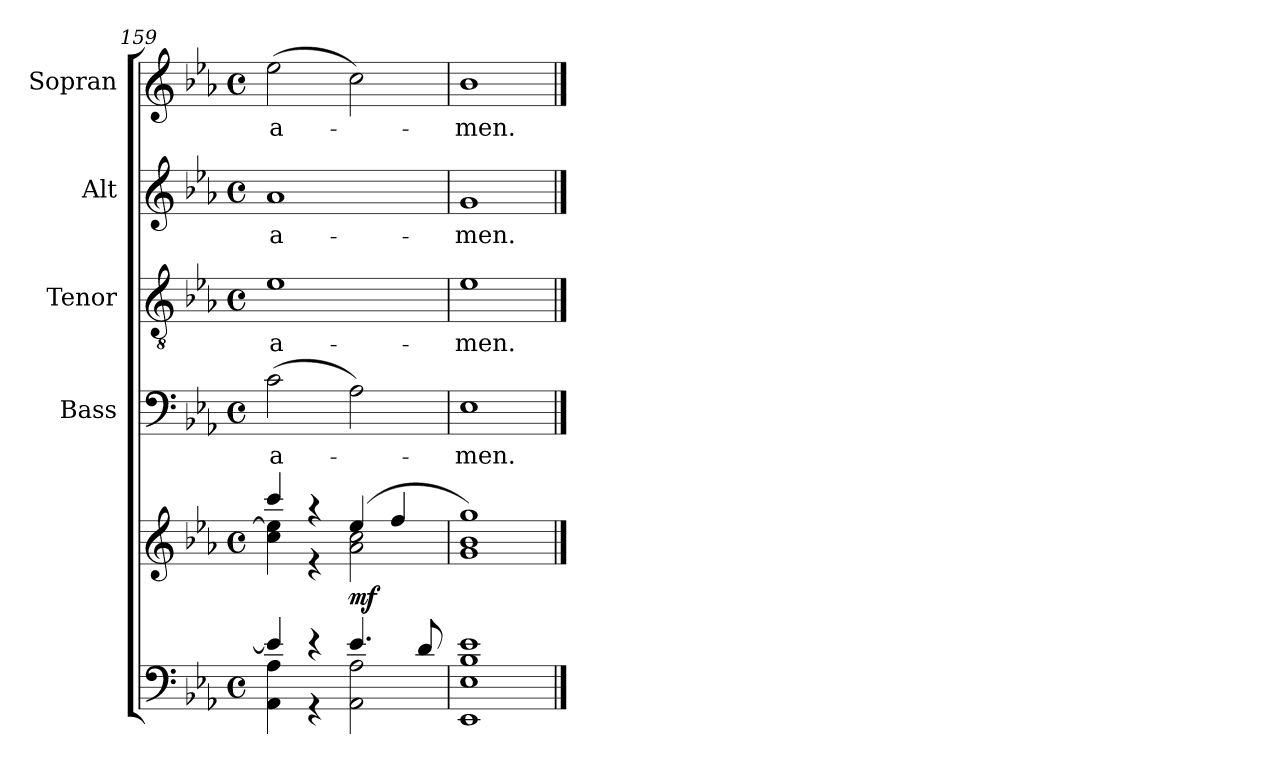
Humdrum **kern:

**kern	**kern	**dynam	**kern	**text	**kern	**text	**kern	**text	**kern	**text
*part5	*part5	*part5	*part4	*part4	*part3	*part3	*part2	*part2	*part1	*part1
*staff6	*staff5	*staff5/6	*staff4	*staff4	*staff3	*staff3	*staff2	*staff2	*staff1	*staff1
*	*	*	*I"Bass	*	*I"Tenor	*	*I"Alt	*	*I"Sopran	*
*	*	*	*I'B.	*	*I'T.	*	*I'A.	*	*I'S.	*
*clefF4	*clefG2	*	*clefF4	*	*clefGv2	*	*clefG2	*	*clefG2	*
*k[b-e-a-]	*k[b-e-a-]	*	*k[b-e-a-]	*	*k[b-e-a-]	*	*k[b-e-a-]	*	*k[b-e-a-]	*
*E-:	*E-:	*	*E-:	*	*E-:	*	*E-:	*	*E-:	*
*M4/4	*M4/4	*	*M4/4	*	*M4/4	*	*M4/4	*	*M4/4	*
*met(c)	*met(c)	*	*met(c)	*	*met(c)	*	*met(c)	*	*met(c)	*
=159	=159	=159	=159	=159	=159	=159	=159	=159	=159	=159
*^	*^	*	*	*	*	*	*	*	*	*
!	!	!	!	!	!	!LO:LY:b	!	!LO:LY:b	!	!LO:LY:b	!	!LO:LY:b
4e-/]	4AA-\ 4A-\	4ccc/	4cc\ 4ee-\]	.	(>2c\	a-	1e-	a-	1a-	a-	(>2ee-\	a-
4r	4r	4r	4r	.	.	.	.	.	.	.	.	.
!	!	!	!	!LO:DY:b	!	!	!	!	!	!	!	!
4.e-/	2AA-\ 2A-\	(4ee-/	2a-\ 2cc\	mf	2A-\)	.	.	.	.	.	2cc\)	.
.	.	4ff/	.	.	.	.	.	.	.	.	.	.
8d/	.	.	.	.	.	.	.	.	.	.	.	.
=160	=160	=160	=160	=160	=160	=160	=160	=160	=160	=160	=160	=160
!	!	!	!	!	!	!LO:LY:b	!	!LO:LY:b	!	!LO:LY:b	!	!LO:LY:b
1e-	1EE- 1E- 1B-	1gg)	1g 1b-	.	1E-	-men.	1e-	-men.	1g	-men.	1b-	-men.
*v	*v	*	*	*	*	*	*	*	*	*	*	*
*	*v	*v	*	*	*	*	*	*	*	*	*
==	==	==	==	==	==	==	==	==	==	==
*-	*-	*-	*-	*-	*-	*-	*-	*-	*-	*-
